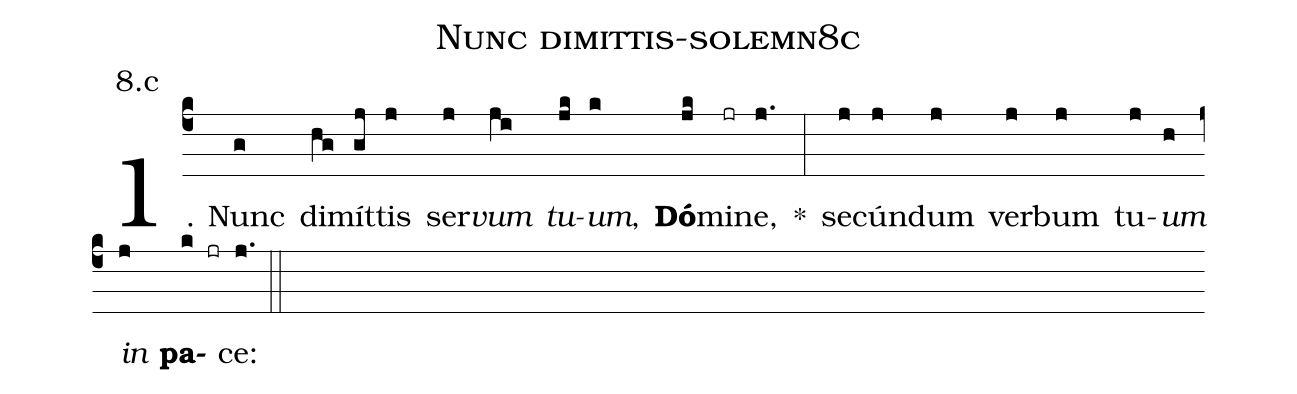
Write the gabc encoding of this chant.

name: Nunc dimittis-solemn8c;
annotation: 8.c;
%%
(c4)1. Nunc(g) di(hg)mít(gj)tis(j) ser(j)<i>vum</i>(ji) <i>tu</i>(jk)<i>um</i>,(k) <b>Dó</b>(jk)mi(jr)ne,(j.) *(:) se(j)cún(j)dum(j) ver(j)bum(j) tu(j)<i>um</i>(h) <i>in</i>(j) <b>pa</b>(k jr)ce:(j.) (::)
